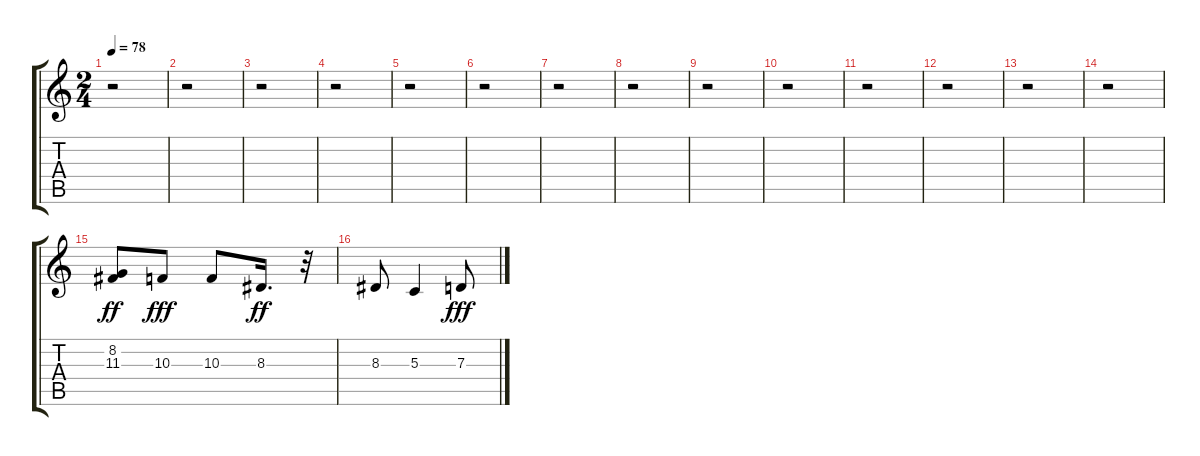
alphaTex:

\track "" {instrument synthbrass1}
\staff {score tabs}
\tuning (E4 B3 G3 D3 A2 E2) {hide}
\ts (2 4)
\tempo 78
\clef g2
\ks c
r.2{dy fff} |
r.2 |
r.2 |
r.2 |
r.2 |
r.2 |
r.2 |
r.2 |
r.2 |
r.2 |
r.2 |
r.2 |
r.2 |
r.2 |
(8.2 11.3).8{dy ff} 10.3.8{dy fff} 10.3.8 8.3.16{d dy ff} r.32 |
8.3.8 5.3.4 7.3.8{dy fff}
